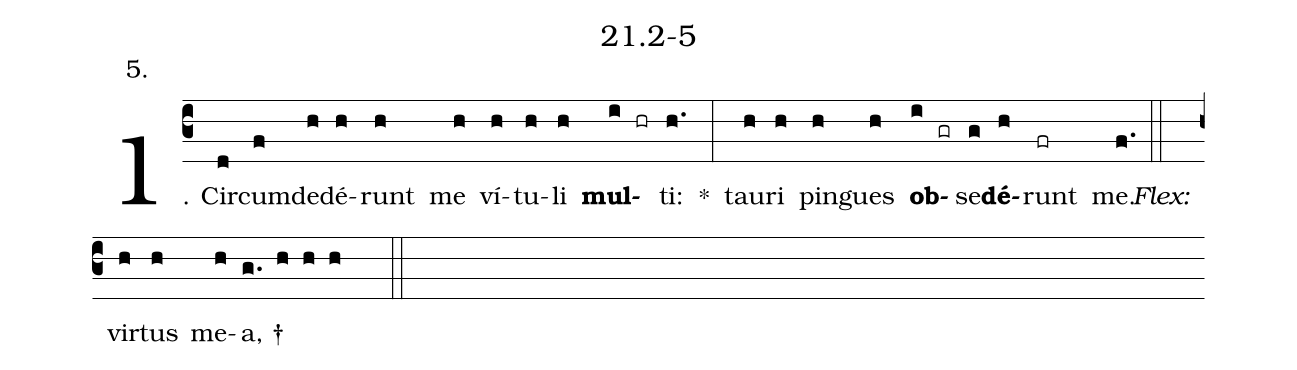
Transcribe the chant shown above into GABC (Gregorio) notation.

name: 21.2-5;
annotation: 5.;
%%
(c3)1. Cir(d)cum(f)de(h)dé(h)runt(h) me(h) ví(h)tu(h)li(h) <b>mul</b>(i hr)ti:(h.) *(:) tau(h)ri(h) pin(h)gues(h) <b>ob</b>(i gr)se(g)<b>dé</b>(h)runt(fr) me.(f.) (::)
<i>Flex:</i>()  vir(h)tus(h) me(h)a, †(g. h h h  ::)

%E(h) u(h) o(i) u(g) a(h) e.(f.) (::)
